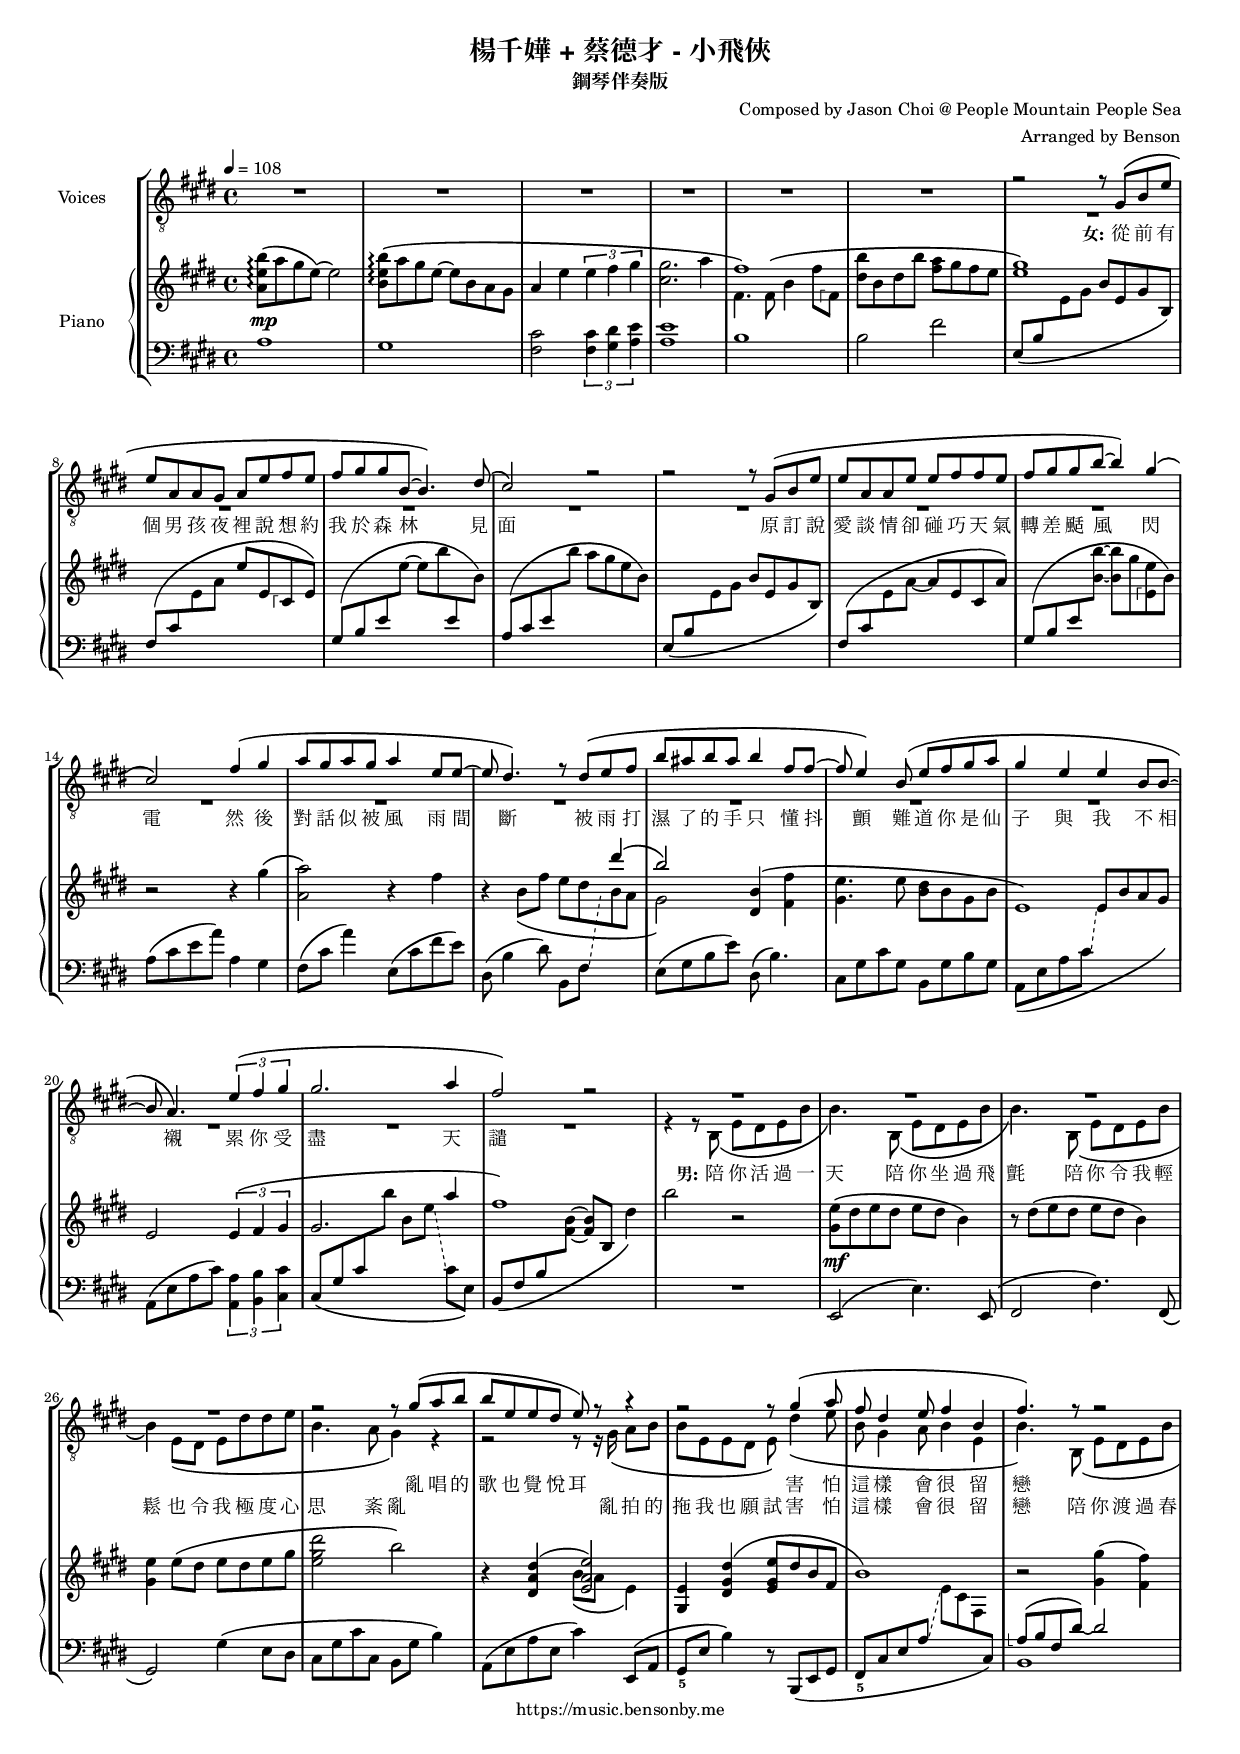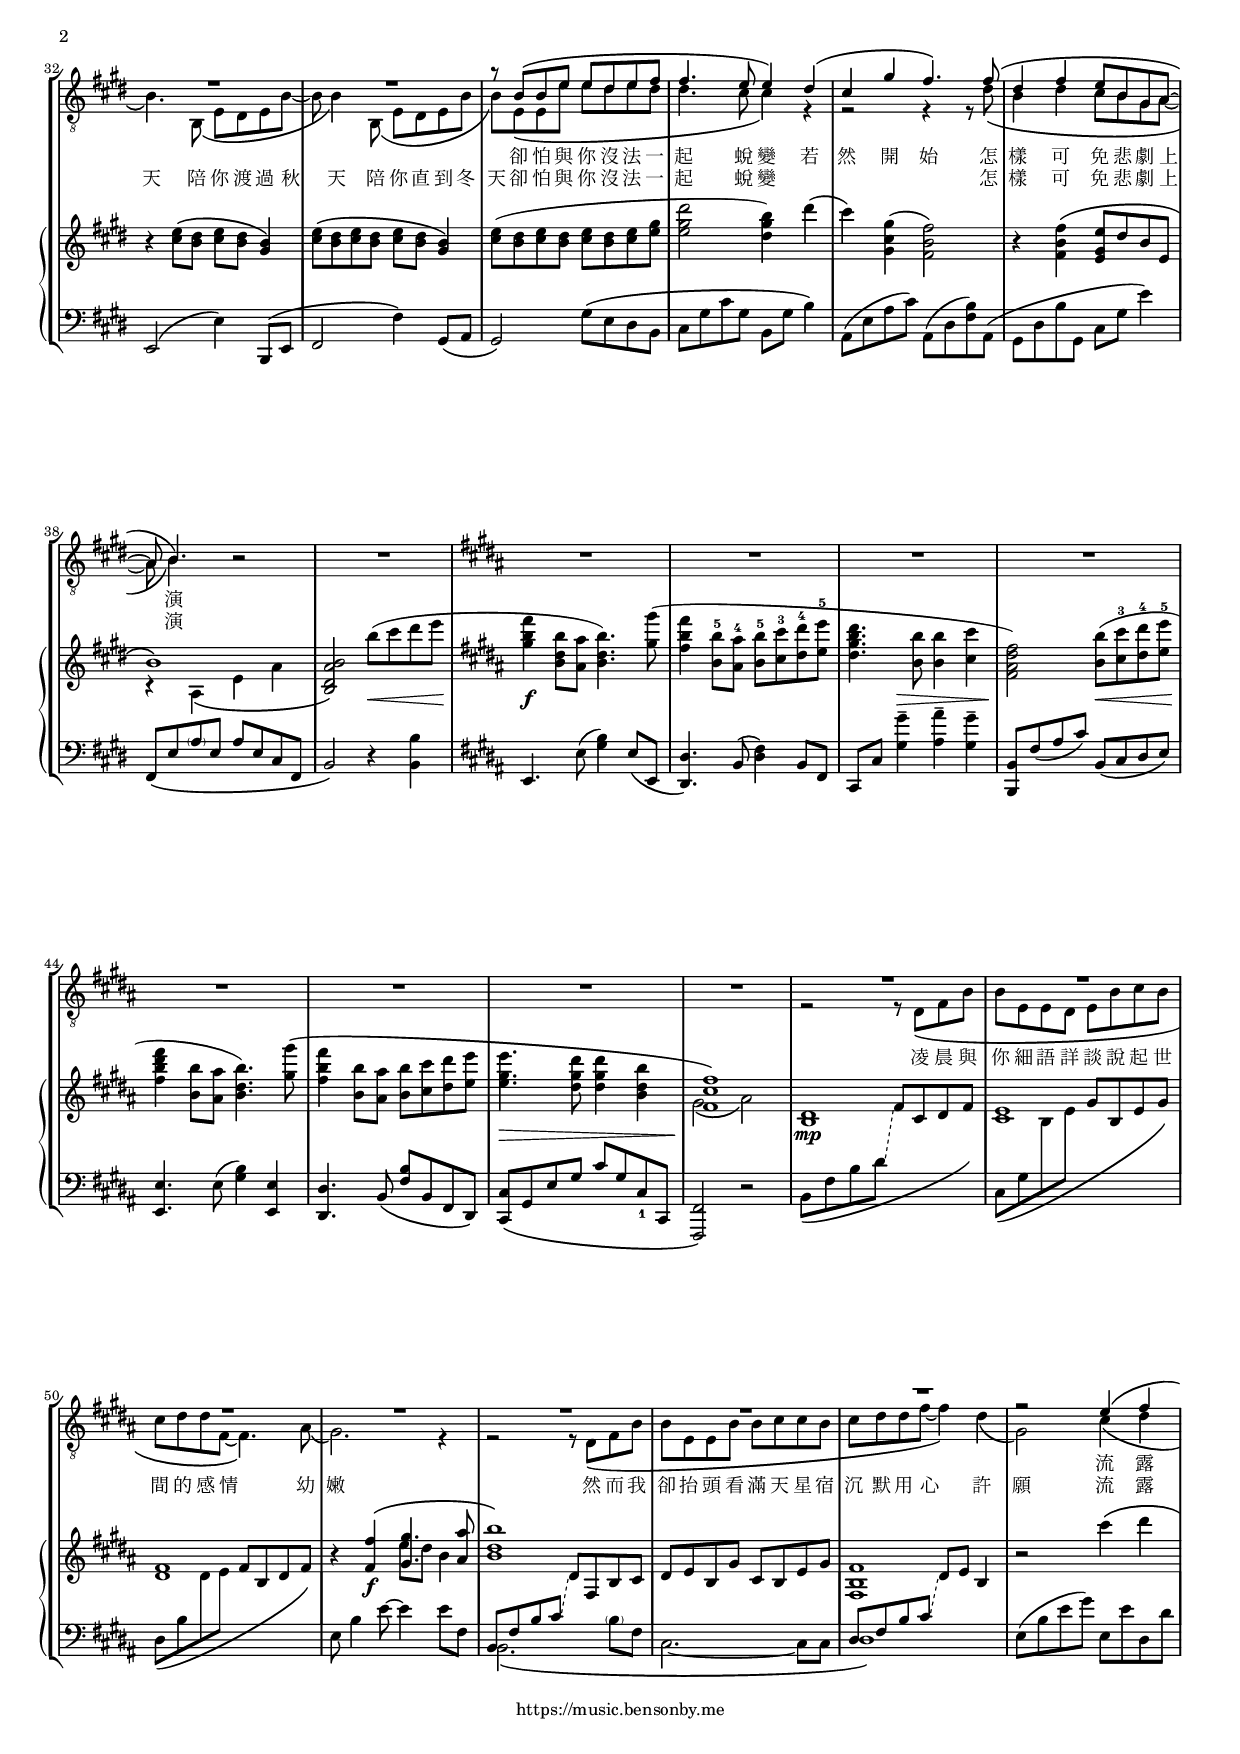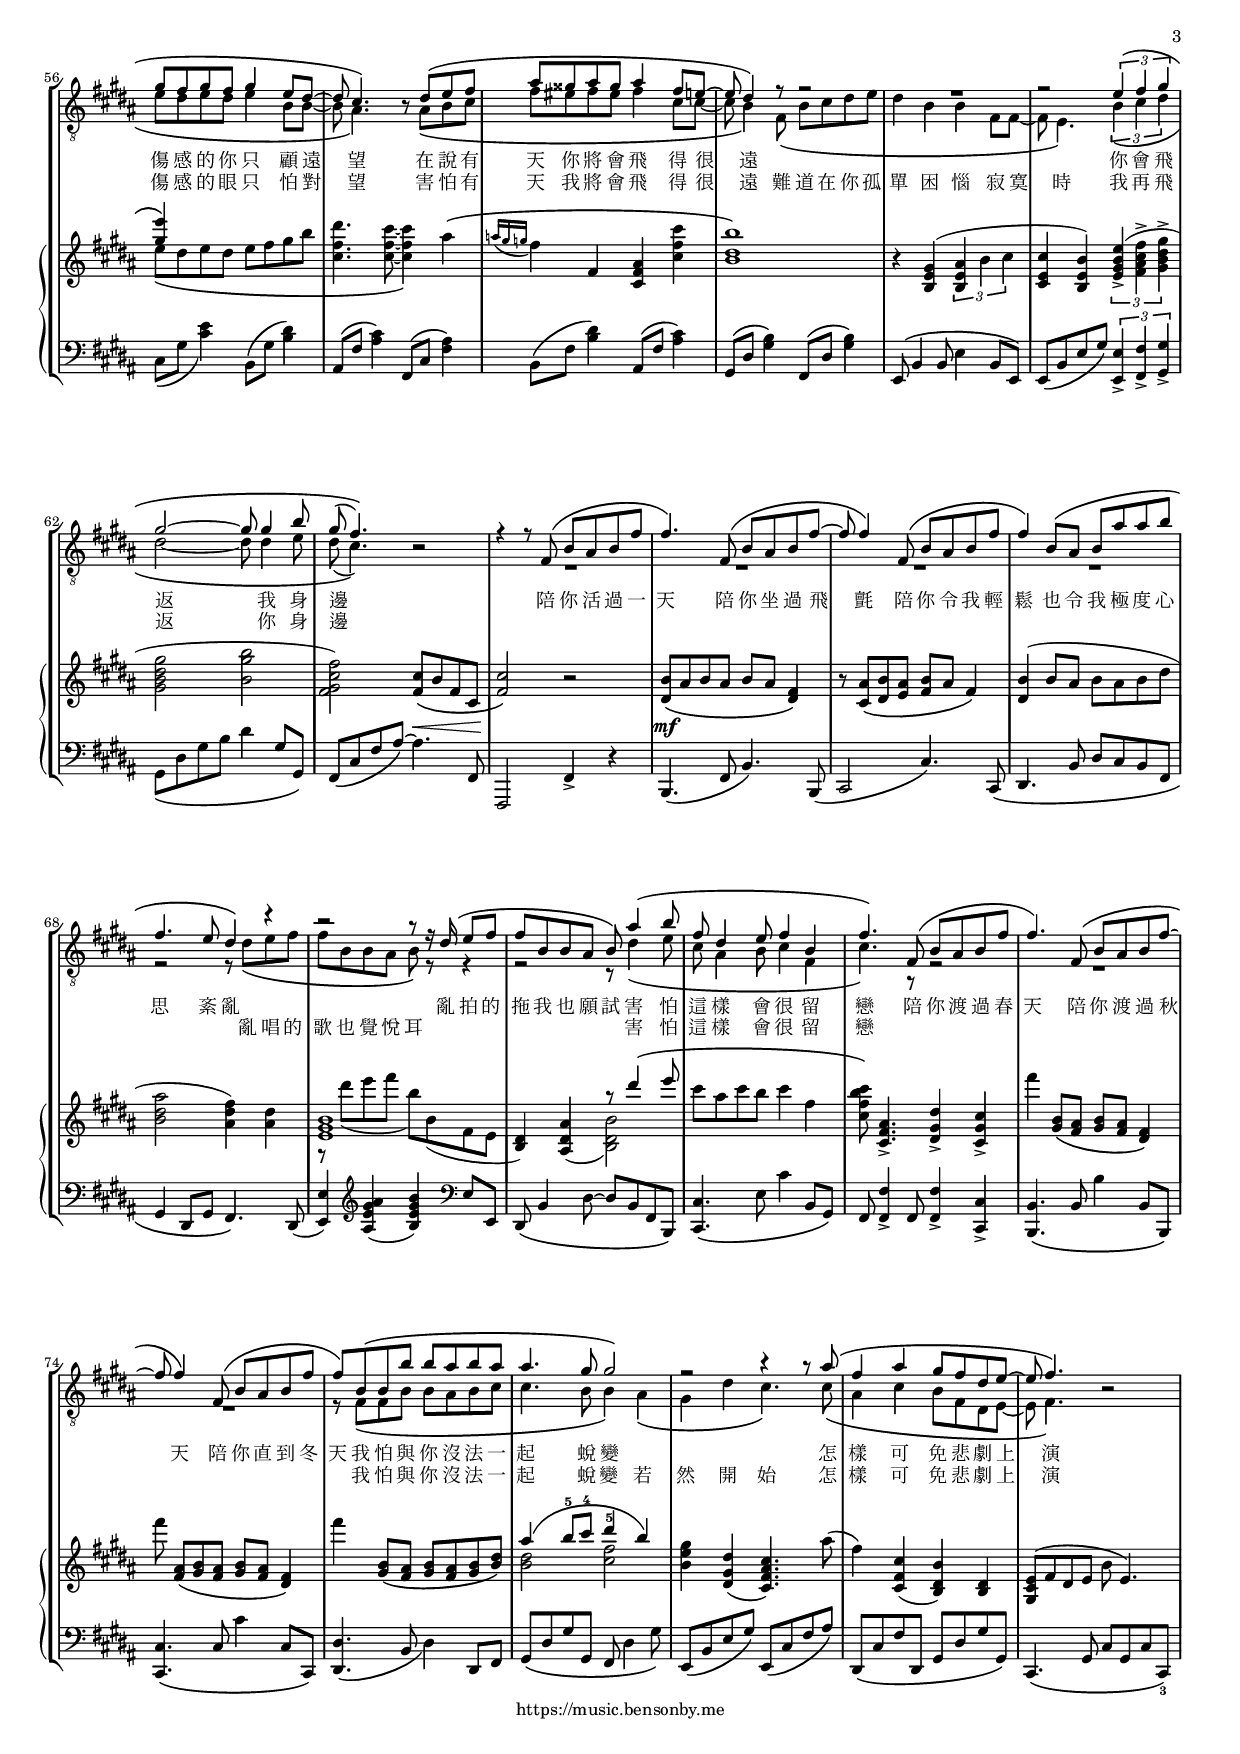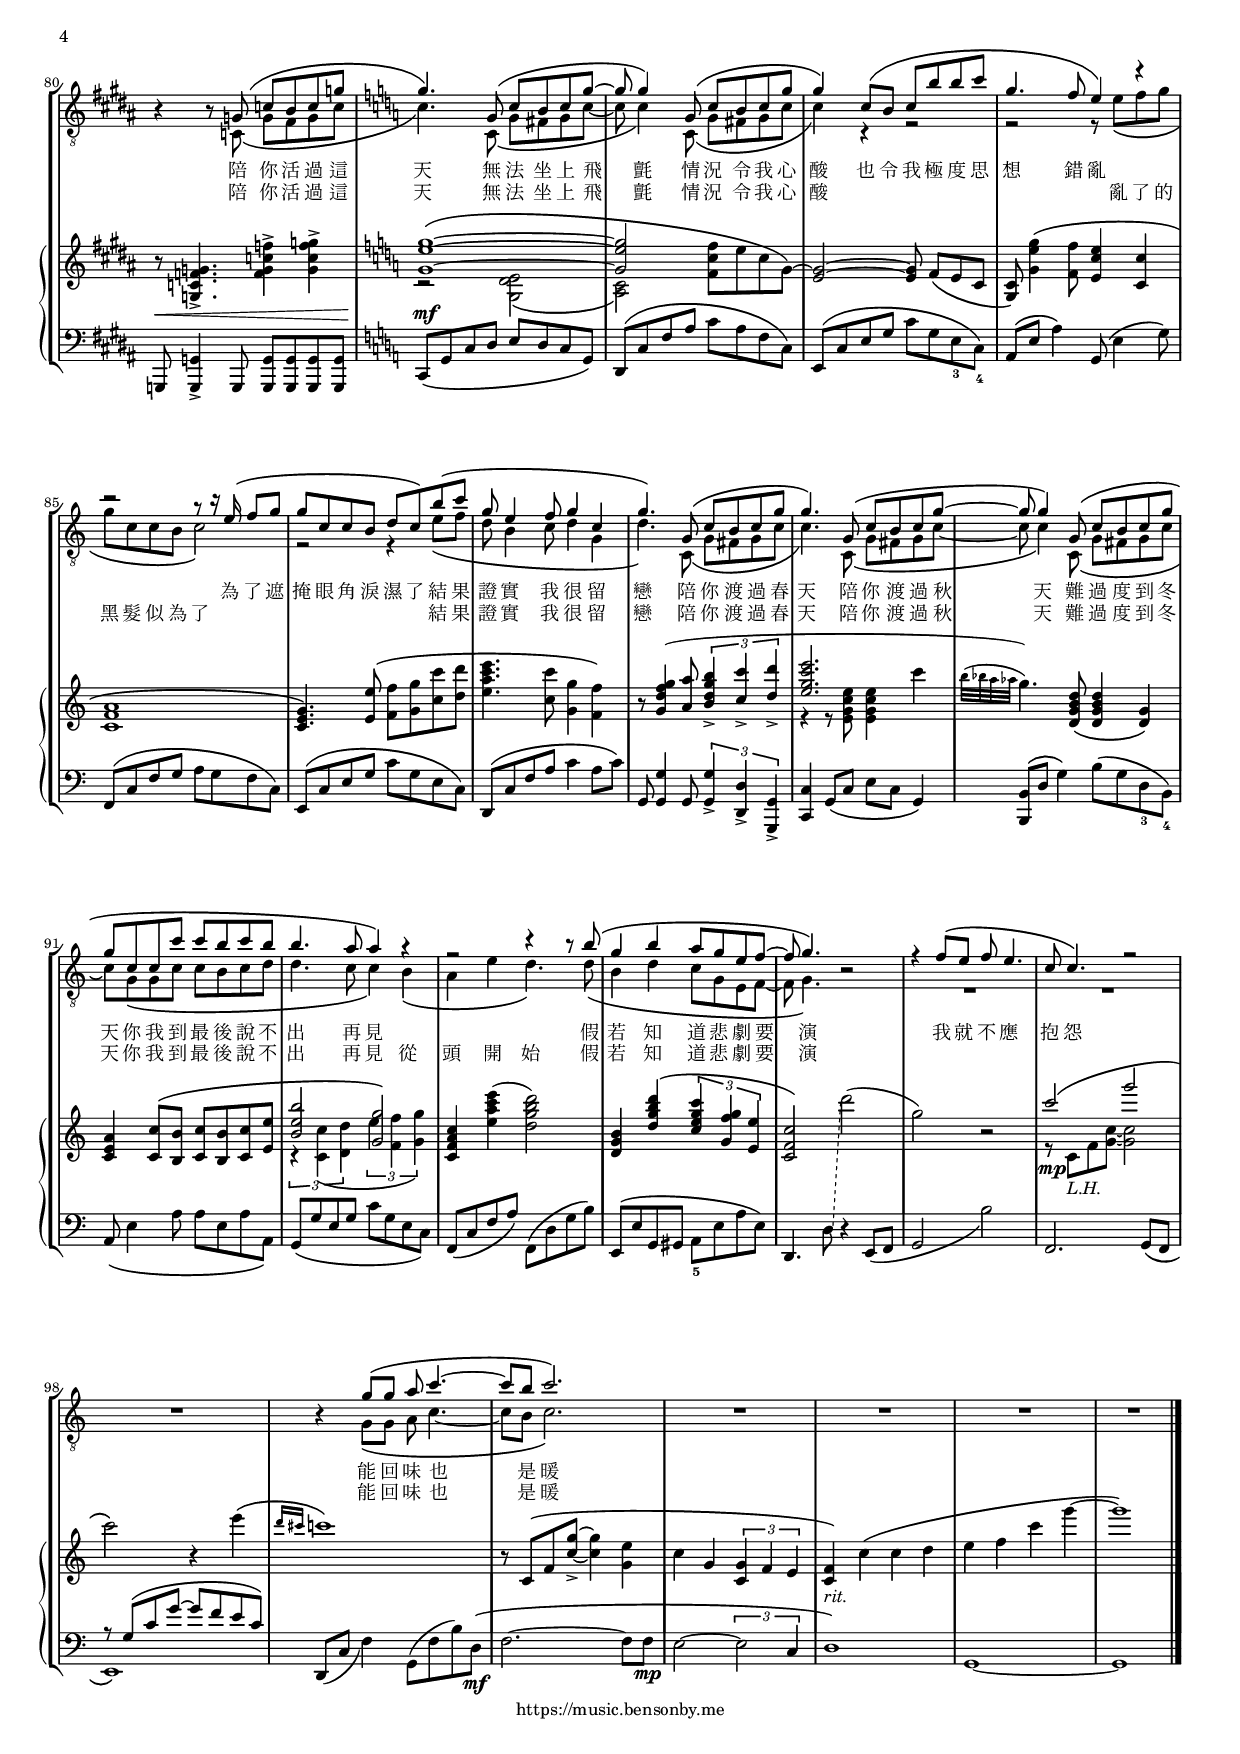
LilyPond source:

\version "2.18.2"
\include "articulate.ly"
%% http://lsr.di.unimi.it/LSR/Item?id=336
%% see also http://code.google.com/p/lilypond/issues/detail?id=1228

%% Usage:
%%   \new Staff \with {
%%     \override RestCollision.positioning-done = #merge-rests-on-positioning
%%   } << \somevoice \\ \othervoice >>
%% or (globally):
%%   \layout {
%%     \context {
%%       \Staff
%%       \override RestCollision.positioning-done = #merge-rests-on-positioning
%%     }
%%   } 
%%
%% Limitations:
%% - only handles two voices
%% - does not handle multi-measure/whole-measure rests

#(define (rest-score r)
  (let ((score 0)
	(yoff (ly:grob-property-data r 'Y-offset))
	(sp (ly:grob-property-data r 'staff-position)))
    (if (number? yoff)
	(set! score (+ score 2))
	(if (eq? yoff 'calculation-in-progress)
	    (set! score (- score 3))))
    (and (number? sp)
	 (<= 0 2 sp)
	 (set! score (+ score 2))
	 (set! score (- score (abs (- 1 sp)))))
    score))

#(define (merge-rests-on-positioning grob)
  (let* ((can-merge #f)
	 (elts (ly:grob-object grob 'elements))
	 (num-elts (and (ly:grob-array? elts)
			(ly:grob-array-length elts)))
	 (two-voice? (= num-elts 2)))
    (if two-voice?
	(let* ((v1-grob (ly:grob-array-ref elts 0))
	       (v2-grob (ly:grob-array-ref elts 1))
	       (v1-rest (ly:grob-object v1-grob 'rest))
	       (v2-rest (ly:grob-object v2-grob 'rest)))
	  (and
	   (ly:grob? v1-rest)
	   (ly:grob? v2-rest)	     	   
	   (let* ((v1-duration-log (ly:grob-property v1-rest 'duration-log))
		  (v2-duration-log (ly:grob-property v2-rest 'duration-log))
		  (v1-dot (ly:grob-object v1-rest 'dot))
		  (v2-dot (ly:grob-object v2-rest 'dot))
		  (v1-dot-count (and (ly:grob? v1-dot)
				     (ly:grob-property v1-dot 'dot-count -1)))
		  (v2-dot-count (and (ly:grob? v2-dot)
				     (ly:grob-property v2-dot 'dot-count -1))))
	     (set! can-merge
		   (and 
		    (number? v1-duration-log)
		    (number? v2-duration-log)
		    (= v1-duration-log v2-duration-log)
		    (eq? v1-dot-count v2-dot-count)))
	     (if can-merge
		 ;; keep the rest that looks best:
		 (let* ((keep-v1? (>= (rest-score v1-rest)
				      (rest-score v2-rest)))
			(rest-to-keep (if keep-v1? v1-rest v2-rest))
			(dot-to-kill (if keep-v1? v2-dot v1-dot)))
		   ;; uncomment if you're curious of which rest was chosen:
		   ;;(ly:grob-set-property! v1-rest 'color green)
		   ;;(ly:grob-set-property! v2-rest 'color blue)
		   (ly:grob-suicide! (if keep-v1? v2-rest v1-rest))
		   (if (ly:grob? dot-to-kill)
		       (ly:grob-suicide! dot-to-kill))
		   (ly:grob-set-property! rest-to-keep 'direction 0)
		   (ly:rest::y-offset-callback rest-to-keep)))))))
    (if can-merge
	#t
	(ly:rest-collision::calc-positioning-done grob))))

#(set-global-staff-size 15)

cr = \change Staff = "right"
cl = \change Staff = "left"
rhMark = \markup { 
  \path #0.1 #'((moveto -1 0)(rlineto 0 -1.5)(rlineto 0.5 0))
}
lhMark = \markup { 
  \path #0.1 #'((moveto 0 1)(rlineto -0.5 0)(rlineto 0 -1.5))
}

upper-intro = \relative c'' {
  <a e' b'>8\arpeggio\( a' gis e~\) e2
  << {
    \stemNeutral
    <b e b'>8\arpeggio\( a' gis e~ e b a gis
    a4 e' \times 2/3 {e fis gis}
    <cis, gis'>2. a'4
    fis1\)
  } \\ {
    s1*3
    fis,4. fis8^\( b4 fis'8
    \set fingeringOrientations = #'(left)
    <fis,\finger \lhMark>
    \stemNeutral
    <b' dis,>8 b, dis b' <a fis> gis fis e
    <e gis>1\)
  } >>
}

upper-verse-one = \relative c''' {
  s1
  s1
  s1
  s1
  s1
  s1
  r2 r4 gis4\(
  <a, a'>2\) r4 fis'4
  r4 << {
    s4 s4 dis'4\( b2\)
  } \\ {
    b,8\( fis' e dis b a gis2\)
  } >>
  <dis b'>4\( <fis fis'>
  <gis e'>4. e'8 <b dis> b gis b
  e,1\)
  e2 \times 2/3 {e4\( fis gis}
  gis2. \stemUp a'4
  \stemNeutral
  fis1\)
  b2 r2
}

upper-chorus-one = \relative c'' {
  <e gis,>8\( dis e dis e dis b4\)
  r8 dis\( e dis e dis b4\)
  <gis e'>4 e'8\( dis e dis e gis
  <e gis dis'>2 b'\)
  r4 << {
    <dis,, a' dis>4( <e a e'>2)
  } \\ {
    s4 b'8\( a e4\)
  } >>
  <gis, e'> <dis' gis dis'>\( <e gis e'>8 dis' b fis
  b1\)
  r2 <gis gis'>4( <fis fis'>)
  r4 <cis' e>8\( <b dis> <cis e> <b dis> <gis b>4\)
  <cis e>8\( <b dis> <cis e> <b dis> <cis e> <b dis> <gis b>4\)
  <cis e>8( <b dis> <cis e> <b dis> <cis e> <b dis> <cis e> <e gis>
  <e gis dis'>2 <dis gis b>4) dis'(
  cis) <gis, cis gis'>( <fis b fis'>2)
  r4 << {
    \stemNeutral
    <fis b fis'>4\( <e gis e'>8 dis' b e,
    \stemUp
    b'1\)
  } \\ {
    s2.
    r4 a,\( e' a
    \stemNeutral
    <b, dis a' b>2\)
  } >>
}

upper-episode = \relative c''' {
  b8( cis dis e \key b \major
  <gis, b fis'>4 <b, dis b'>8 <ais ais'> <b dis b'>4.) <gis' gis'>8(
  <fis b fis'>4 <b, b'^5>8 <ais ais'^4> <b b'^5> <cis cis'^3> <dis dis'^4> <e e'^5>
  <dis gis b dis>4. <b b'>8 <b b'>4 <cis cis'>
  <fis, ais dis fis>2) <b b'>8( <cis cis'^3> <dis dis'^4> <e e'^5>
  <fis b dis fis>4 <b, b'>8 <ais ais'> <b dis b'>4.)
  << {
    \stemNeutral
    <gis' gis'>8\(
    <fis b fis'>4 <b, b'>8 <ais ais'> <b b'> <cis cis'> <dis dis'> <e e'>
    <e gis e'>4. <dis gis dis'>8 <dis gis dis'>4 <b dis b'>
    \stemUp
    <fis cis' fis>1\)
  } \\ {
    s8 s1*2
    gis2\( ais\)
  } >>
}

upper-verse-two = \relative c' {
  <b dis>1
  <cis e>
  <dis fis>
  r4 << {
    <fis fis'>\(\f <gis gis'>4. <ais ais'>8
    <b dis b'>1\)
  } \\ {
    s4 e8 dis b4
  } >>
  s1
  <fis, b fis'>1
  r2 << {
    \stemNeutral
    cis'''4\( dis 
    \stemUp
    <e gis,>4\) s2. s2.
  } \\ {
    s2
    e,8\( dis e dis e fis gis b
    <cis, fis dis'>4. <cis fis cis'>8~ <cis fis cis'>4\)
  } >>
  \tag #'written {
    ais'4\( \acciaccatura {a16 gis g}
  }
  \tag #'midi {
    ais8\( \tuplet 3/2 { a16 gis g}
  }
  fis4 fis, <cis fis ais>4 <cis' fis cis'>
  <b dis b'>1\)
  r4 <b, e gis>( \times 2/3 {<b e ais>4 b' cis}
  <cis, e cis'>4 <b e b'>) \times 2/3 {<e gis b e>4->( <fis ais cis fis>-> <gis b dis gis>->}
  <gis b dis gis>2 <b gis' b>
  <fis gis cis fis>2) <fis cis'>8\( b fis cis
  <fis cis'>2\) r2
}

upper-chorus-two = \relative c'' {
  <b dis,>8\( ais b ais b ais <dis, fis>4\)
  r8 <cis ais'>\( <dis b'> <e ais> <fis b> ais fis4\)
  <dis b'>4( b'8 ais b ais b dis
  <b dis ais'>2 <ais dis fis>4) <ais dis>
  << {<e gis b>1 s4} \\ {r8 dis''( e fis b,) b,( fis e \stemNeutral <b dis>4) } >>
  << {
    s4 r8 dis''4\( e8
    \stemNeutral
    cis8 ais cis b cis4 fis,
    <cis fis b cis>8\)
  } \\ {
    \stemNeutral
    <ais, dis ais'>4(
    \stemDown
    <b dis b'>2)
  } >>
  <cis fis ais>4.-> <dis gis dis'>4-> <cis gis' cis>->
  fis''4 <gis,, b>8\( <fis ais> <gis b> <fis ais> <dis fis>4\)
  fis''8 <fis,, ais>8\([ <gis b> <fis ais>] <gis b> <fis ais> <dis fis>4\)
  fis''4 <gis,, b>8\( <fis ais> <gis b> <fis ais> <gis b> <b dis>\)
  << {ais'4\( b8^5 cis^4 dis4^5 b\)} \\ {<b, dis>2 <cis fis>2} >>
  <b e gis>4 <dis, gis dis'>4( <cis fis ais cis>4.) ais''8(
  fis4) <cis, fis cis'>4( <b dis b'>4) <b dis>
  <gis cis e>8\( fis' dis e b' e,4.\)
}

upper-chorus-three = \relative c' {
  r8 <g c f g>4.-> <f' g c f>4-> <g c f g>-> \key c \major

  << {
    <g e' g>1~\(
    q2
    \stemNeutral
    <f c' f>8 e' c g~\)
    <e g>2~ <e g>8
  } \\ {
    r2 <g, d' e>2\(
    <a c>2\)
  } >>
  f'8\( e c
  <g c>8\) <g' e' g>4\( <f f'>8 <e c' e>4 <c c'>
  <c f a>1
  <c e g>4.\) <e e'>8\( <f f'> <g g'> <c c'> <d d'>
  <e a c e>4. <c c'>8 <g g'>4 <f f'>\)
  r8 << {
    <g d' f g>4( <a a'>8
    \tuplet 3/2 2 {<b d g b>4_> <c c'>_> <d d'>_>}
    <e g c e>2. \stemNeutral
    \tag #'written { c'4 \acciaccatura { b32 bes a aes }}
    \tag #'midi { c8 b32 bes a aes }
    g4.)
  } \\ {
    s4. s2 r4 r8 <e, g c e> q4
  } >>
  <d g b d>8\( q4 <d g>\)
  <c e a>4
  << {
    \stemNeutral
    <c c'>8\( <b b'> <c c'> <b b'> <c c'> <e e'>
    \stemUp
    <b' e b'>2 <g g'>\)
  } \\ {
    s2.
    \tuplet 3/2 2 {r4 <c, c'>\( <d d'> e' <f, f'> <g g'>\)}
  } >>
  <c, f a c>4 <e' a c e>( <d g b d>2)
  <d, g b>4 << {
    <d' g b d>4\( \tuplet 3/2 2 {<c e g c>4 <g f' g> <e e'>}
    <c f c'>2\)
  } \\ {
    s2.
    \cl
    \stemNeutral
    d,,4.
    \once \override Glissando #'style = #'dashed-line
    d'8\glissando
    \cr
    d'''2^(
    g,2)
  } >>
  r2
}

upper-ending = \relative c''' {
  << {
    c2\( g'2
    \stemNeutral c,2\) 
  } \\ {
    r8 c,,_\markup { \italic "L.H." } f <g c>~ q2
  } >>
  r4 e''\(
  \grace{d16[ cis]} c1\)
  r8 c,,\( f <c' g'>8~-> <c g'>4 <g e'>
  c g \times 2/3 {<c, g'>4 f e}
  \tag #'written {
    <c f>4\) c'\( c d
    e f c' g'~ g1\) 
  }
  \tag #'midi {
    \tempo 4 = 105
    <c,,, f>4\)
    \tempo 4 = 103
    c'\(
    \tempo 4 = 101
    c
    \tempo 4 = 97
    d
    \tempo 4 = 88
    e
    \tempo 4 = 79
    f
    \tempo 4 = 66
    c'
    g'~ g1\) 
  }
  \bar "|."
}

lower-intro = \relative c' {
  a1
  gis
  <fis cis'>2 \times 2/3 {<fis cis'>4 <gis dis'> <a e'>}
  <a e'>1
  b1
  b2 fis'
}

lower-verse-one = \relative c {
  e8_\( b' \cr e gis b e, gis b,\)
  \cl fis\( cis' \cr e a e' e,
  \set fingeringOrientations = #'(left)
  <cis\finger \lhMark> e\)
  \cl gis,\( b e \cr e'~ e b' \cl e,, \cr b'\)
  \cl a,\( cis e \cr b'' a gis e b\)
  \cl e,,_\( b' \cr e gis b e, gis b,\)
  \cl fis\( cis' \cr e a~ a e cis a'\)
  \cl gis,\( b e \cr <b' b'>~ <b b'> gis' <e,\finger \lhMark e'> b'\)
  \cl a,\( cis e a\) a,4 gis
  fis8\( cis' a'4\) e,8\( cis' fis e\)
  dis,\( b'4 dis8\) b, \once \override Glissando #'style = #'dashed-line fis'\glissando
  \hideNotes \cr b'4
  \unHideNotes \cl
  e,,8\( gis b e\) dis,\( b'4.\)
  cis,8 gis' cis gis b, gis' b gis
  a,_\( e' a \once \override Glissando #'style = #'dashed-line cis \glissando \cr e b' a gis\)
  \cl a,,\( e' a cis\) \times 2/3 {<a, a'>4 <b b'> <cis cis'>}
  cis8_\( gis' cis \cr b'' b,[ \once \override Glissando #'style = #'dashed-line e]\glissando \cl cis, e,\)
  b_\( fis' b \cr <fis' b>~ <fis b> b, dis'4\)
  \cl R1
}

lower-chorus-one = \relative c, {
  e2\( e'4.\) e,8\(
  fis2 fis'4.\) fis,8\(
  gis2\) gis'4\( e8 dis
  cis8 gis' cis cis, b gis' b4\)
  a,8\( e' a e cis'4\) e,,8\( a
  gis8_5 e' b'4\) r8 b,,_\( e gis
  fis8_5 cis' e \once \override Glissando #'style = #'dashed-line a \glissando \cr e' cis fis, \cl cis\)
  << {b1} \\ {
    \stemUp
    \set fingeringOrientations = #'(left)
    <a'\finger \rhMark>8^\( b fis dis'~\) dis2
  } >>
  \stemNeutral e,,2\( e'4\) b,8\( e
  fis2 fis'4\) gis,8\( a
  gis2\) gis'8\( e dis b
  cis gis' cis gis b, gis' b4\)
  a,8\( e' a cis\) a,\( dis <fis b>\) a,\(
  gis dis' b' gis, cis gis' e'4\)
  fis,,8\( e' \parenthesize a e a e cis fis,
  b2\)
}
 
lower-episode = \relative c {
  r4 <b b'> \key b \major
  e,4. e'8( <gis b>4) e8\( e,
  <dis dis'>4.\) b'8( <dis fis>4) b8 fis
  cis8 cis' <gis' gis'>4-- <ais ais'>-- <gis gis'>--
  <b,, b'>8 fis''( ais cis) b,\( cis dis e\)
  <e, e'>4. e'8( <gis b>4) <e, e'>4
  <dis dis'>4. b'8\( <fis' b>8 b, fis dis\)
  <cis cis'>8\( gis' e' gis cis gis cis,_1 cis,
  <fis, fis'>2\) r2
}

lower-verse-two = \relative c {
  b8_\( fis' b \once \override Glissando #'style = #'dashed-line dis \glissando \cr fis cis dis fis\)
  \cl \stemDown cis,_\( gis' \cr b e \stemNeutral gis b, e gis\)
  \cl \stemDown dis,_\( b' \cr dis e \stemNeutral fis b, dis fis\)
  \cl e, b'4 e8~ e4 e8 fis,8
  << {
    b,8 fis' b
    \once \override Glissando #'style = #'dashed-line cis\glissando \cr
    dis fis, b cis
    dis e b gis' cis, b e gis
    \cl
    dis,8 fis b
    \once \override Glissando #'style = #'dashed-line cis \glissando \cr
    dis e b4
  } \\ {
    \cl
    b,2.\( \parenthesize b'8 fis
    cis2.~ cis8 cis
    dis1\)
  } >>
  \stemNeutral e8\( b' e gis\) e, e' dis, dis'
  cis,_\( gis' <cis e>4\) b,8\( gis' <b dis>4\)
  ais,8\( fis' <ais cis>4\) fis,8\( cis' <fis ais>4\)
  b,8\( fis' <b dis>4\) ais,8\( fis' <ais cis>4\)
  gis,8\( dis' <gis b>4\) fis,8\( dis' <gis b>4\)
  e,8\( b'4 b8 e4 b8 e,\)
  e\( b' e gis\) \times 2/3 {<e, e'>4-> <fis fis'>-> <gis gis'>->}
  gis8_\( dis' gis b dis4 gis,8 gis,\)
  fis\( cis' fis ais~\) ais4. fis,8
  fis,2 fis'4-> r4
}

lower-chorus-two = \relative c, {
  b4.\( fis'8 b4.\) b,8\(
  cis2 cis'4.\) cis,8\(
  dis4. b'8 dis8 cis b fis
  gis4 dis8 gis fis4.\) dis8(
  <e e'>4) \clef treble  <ais' e' gis ais>( <b e gis b>) \clef bass e,8 e,
  dis_\( b'4 dis8~ dis8 b fis b,\)
  <cis cis'>4._\( e'8 cis'4 b,8 gis\)
  fis <fis fis'>4-> fis8 <fis fis'>4-> <cis cis'>->
  <b b'>4._\( b'8 b'4 b,8 b,\)
  <cis cis'>4._\( cis'8 cis'4 cis,8 cis,\)
  <dis dis'>4._\( b'8 dis4\) dis,8 fis
  gis_\( dis' gis gis, fis8 dis'4 gis8\)
  e,_\( b' e gis\) e,\( cis' fis ais\)
  dis,,_\( cis' fis dis, gis dis' gis gis,\)
  cis,4._\( gis'8 cis gis cis cis,_3\)
}

lower-chorus-three = \relative c, {
  g8 <g g'>4-> g8 <g g'> <g g'> <g g'> <g g'>  \key c \major
  c8\( g' c d e d c g\)
  d\( c' f a c a f c\)
  e,\( c' e g c g e_3 c_4\)
  a\( e' a4\) g,8\( e'4 g8\)
  f,\( c' f g a g f c\)
  e,\( c' e g c g e c\)
  d,\( c' f a c4 a8 c\)
  g,8 <g g'>4 g8 \tuplet 3/2 2 {<g g'>4-> <d d'>-> <g, g'>->}
  <c c'>4 g'8_\( c e c g4\)
  <b, b'>8\( d'8 g4\) b8\( g d_3 b_4\)
  a8_\( e'4 a8 a e a a,\)
  g_\( g' e g c g e c\)
  f,\( c' f a\) f,\( d' g b\)
  e,,\( e' g, gis a_5 e' a e\)
  s2
  r4 e,8_\( f
  g2 b'\)
}

lower-ending = \relative c' {
  << {
    s1
    r8 g^\( c g'~ g f e c\)
  } \\ {
    \stemNeutral
    f,,2. g8\( f \stemDown e1\)
  } >>
  d8_( c' f4) g,8( f' b) d,\mf\(
  f2.~ f8 f\mp
  e2~ \times 2/3 {e2 c4}
  d1\)
  g,~
  g \bar "|."
}

upper = \relative c {
  \clef treble \key e \major \time 4/4 \tempo 4 = 108
  \upper-intro
  \upper-verse-one
  \upper-chorus-one
  \upper-episode
  \upper-verse-two
  \upper-chorus-two
  \upper-chorus-three
  \upper-ending
}

lower = \relative c {
  \clef bass \key e \major \time 4/4
  \lower-intro
  \lower-verse-one
  \lower-chorus-one
  \lower-episode
  \lower-verse-two
  \lower-chorus-two
  \lower-chorus-three
  \lower-ending
}

dynamics = {
  s1\mp s1*22
  s1\mf s1*14
  s2 s2\< s1\!\f s1 s4 s2.\> s2\! s2\< s1\! s1 s1\> s1\!
  s1\mp s1*14 s2 s2\< s1\!
  s1\mf s1*14 s1\<
  s1\!\mf s1*15
  s1\mp s1*4 s1_\markup { \italic "rit." } s1*2
}

melodyf = \relative c' {
  \clef treble \key e \major \time 4/4
  \override Script #'padding = #2

  \override MultiMeasureRest.staff-position = #0
  R1*6
  \revert MultiMeasureRest.staff-position

  r2 r8 gis\( b e e a, a gis a e' fis e fis gis gis
  \tag #'written { b,~ b4.\) }
  \tag #'midi { b8~ b4\) r8 }
  dis8\( cis2\) r2
  r2 r8 gis\( b e e a, a e' e fis fis e fis gis gis b~ b4\) gis\(
  \tag #'written { cis,2\) }
  \tag #'midi { cis4\) r }
  fis4\( gis a8 gis a gis a4 e8 e~ e dis4.\)
  r8 dis\( e fis b ais b ais b4 fis8 fis~ fis e4\)
  b8\( e fis gis a gis4 e e b8 b~ b
  \tag #'written { a4.\) }
  \tag #'midi { a4\) r8 }
  \times 2/3 {e'4\( fis gis}
  \tag #'written { gis2. }
  \tag #'midi { gis2~ gis8 r }
  a4 fis2\) r2 R1

  R1 R1 R1 r2 r8
  gis\( a b b e, e dis e\) r r4 r2 r8
  gis4\( a8 fis dis4 e8 fis4 b, fis'4.\) r8 r2
  R1 R1 r8 b,\( b e e dis e fis fis4. e8 e4\) dis\( cis gis' fis4.\)
  fis8\( dis4 fis e8 b gis a~ a b4.\) r2
  \override MultiMeasureRest.staff-position = #0
  R1
  \key b \major R1*8
  \revert MultiMeasureRest.staff-position
  R1*6
  \override MultiMeasureRest.staff-position = #7
  R1
  \revert MultiMeasureRest.staff-position
  r2 e4\( fis gis8 fis gis fis gis4 e8 dis~ dis cis4.\)
  r8 dis\( e fis ais gisis ais gisis ais4 fis8 e~ e dis4\) r8 r2
  R1 r2 \times 2/3 {e4\( fis gis} gis2~ gis8 gis4 b8 gis( fis4.)\) r2
  r4 r8 fis,\( b ais b fis' fis4.\) fis,8\( b ais b fis'~ fis fis4\)
  fis,8\( b ais b fis' fis4\) b,8\( ais b ais' ais b fis4. e8 dis4\) r
  r2 r8 r16 dis16\( e8 fis fis b, b ais b\) ais'4\( b8 fis dis4 e8 fis4 b, fis'4.\)
  fis,8\( b ais b fis' fis4.\) fis,8\( b ais b fis'~ fis fis4\)
  fis,8\( b ais b fis' fis\) b,\( b b' b ais b ais ais4. gis8 gis2\)
  r2 r4 r8 ais\( fis4 ais gis8 fis dis e~ e fis4.\) r2
  r4 r8 g,\( c b c g'
  \key c \major g4.\) g,8\( c b c g'~ g g4\)
  g,8\( c b c g' g4\) c,8\( b c b' b c g4. f8 e4\) r4 r2 r8 r16
  e16\( f8 g g c, c b d c\)
  b'\( c g e4 f8 g4 c, g'4.\)
  g,8\( c b c g' g4.\) g,8\( c b c g'~ g g4\)
  g,8\( c b c g' g c, c c' c b c b b4. a8 a4\)
  r4 r2 r4 r8 b\( g4 b a8 g e f~ f g4.\) r2
  r4 f8\( e f e4. c8 c4.\) r2
  \override MultiMeasureRest.staff-position = #0
  R1 r4
  g'8\( g a c4.~ c8 b c2.\) R1 R1 R1 R1 \bar "|."
}

lyricsf = \lyricmode {
  \set stanza = #"女:"
  從 前 有 個 男 孩 夜 裡 說 想 約 我 於 森 林 見 面
  原 訂 說 愛 談 情 卻 碰 巧 天 氣 轉 差 颳 風 閃 電
  然 後 對 話 似 被 風 雨 間 斷
  被 雨 打 濕 了 的 手 只 懂 抖 顫 難 道 你 是 仙 子
  與 我 不 相 襯 累 你 受 盡 天 譴
  亂 唱 的 歌 也 覺 悅 耳
  害 怕 這 樣 會 很 留 戀
  卻 怕 與 你 沒 法 一 起 蛻 變
  若 然 開 始 怎 樣 可 免 悲 劇 上 演
  流 露 傷 感 的 你 只 顧 遠 望
  在 說 有 天 你 將 會 飛 得 很 遠
  你 會 飛 返 我 身 邊
  陪 你 活 過 一 天 陪 你 坐 過 飛 氈
  陪 你 令 我 輕 鬆 也 令 我 極 度 心 思 紊 亂
  亂 拍 的 拖 我 也 願 試
  害 怕 這 樣 會 很 留 戀
  陪 你 渡 過 春 天 陪 你 渡 過 秋 天
  陪 你 直 到 冬 天
  我 怕 與 你 沒 法 一 起 蛻 變
  怎 樣 可 免 悲 劇 上 演
  陪 你 活 過 這 天 無 法 坐 上 飛 氈
  情 況 令 我 心 酸
  也 令 我 極 度 思 想 錯 亂
  為 了 遮 掩 眼 角 淚 濕 了
  結 果 證 實 我 很 留 戀
  陪 你 渡 過 春 天 陪 你 渡 過 秋 天
  難 過 度 到 冬 天 你 我 到 最 後 說 不 出 再 見
  假 若 知 道 悲 劇 要 演
  我 就 不 應 抱 怨
  能 回 味 也 是 暖
}

melodym = \relative c' {
    \clef "treble_8" \key e \major \time 4/4
    s1*6
    R1*8
    R1*8
    r4 r8 b,\( e dis e b' b4.\) b,8\( e dis e b' b4.\)
    b,8\( e dis e b' b4\) e,8\( dis e dis' dis e b4. a8 gis4\) r4
    r2 r8 r16 gis\( a8 b b e, e dis e\) dis'4\( e8 b gis4 a8 b4 e, b'4.\)
    b,8\( e dis e b' b4.\) b,8\( e dis e b'~ b b4\) b,8\( e dis e b' b\)
    e,\( e e' e dis e dis dis4. cis8 cis4\) r4 
    r2 r4 r8 dis\( b4 dis cis8 b gis a~ a b4.\) r2 s1
    \key b \major s1*8
    r2 r8 dis,8\( fis b b e, e dis e b' cis b cis dis dis
    \tag #'written { fis,8~ fis4.\) }
    \tag #'midi { fis8~ fis4\) r8 }
    ais8\( gis2.\) r4
    r2 r8 dis\( fis b b e, e b' b cis cis b cis dis dis fis~ fis4\) dis\(
    \tag #'written { gis,2\) }
    \tag #'midi { gis4\) r }
    cis4\( dis e8 dis e dis e4 b8 b~ b ais4.\)
    r8 ais\( b cis fis eis fis eis fis4 cis8 cis~ cis b4\)
    fis8\( b cis dis e dis4 b b fis8 fis~ fis
    \tag #'written { e4.\) }
    \tag #'midi { e4\) r8 }
    \times 2/3 {b'4\( cis dis} dis2~ dis8 dis4 e8 dis( cis4.)\) r2
    R1*4
    r2 r8 dis8\( e fis fis b, b ais b\)
    r8 r4 r2 r8 dis4\( e8 cis ais4 b8 cis4 fis, cis'4.\) r8 r2
    R1 R1 r8 fis,\( fis b b ais b cis cis4. b8 b4\) ais\( gis dis' cis4.\)
    cis8\( ais4 cis b8 fis dis e~ e fis4.\) r2
    r4 r8 c\( g' fis g c
    \key c \major
    c4.\) c,8\( g' fis g c~ c c4\) c,8\( g' fis g c c4\) r4 r2
    r2 r8 e\( f g g c, c b c2\) r2 r4 e8\( f d b4 c8 d4 g, d'4.\)
    c,8\( g' fis g c c4.\) c,8\( g' fis g c~ c c4\)
    c,8\( g' fis g c c\) g\( g c c b c d d4. c8 c4\)
    b\( a e' d4.\) d8\( b4 d c8 g e f~ f g4.\) r2
    R1 R1 s1
    r4 g8\( g a c4.~ c8 b c2.\) s1*4 \bar "|."
}

lyricsm = \lyricmode {
  \set stanza = #"男:"
  陪 你 活 過 一 天 陪 你 坐 過 飛 氈
  陪 你 令 我 輕 鬆 也 令 我 極 度 心 思 紊 亂
  \once \override LyricText #'self-alignment-X = #1
  亂 拍 的 拖 我 也 願 試
  害 怕 這 樣 會 很 留 戀
  陪 你 渡 過 春 天 陪 你 渡 過 秋 天
  陪 你 直 到 冬 天 卻 怕 與 你 沒 法 一 起 蛻 變
  怎 樣 可 免 悲 劇 上 演
  凌 晨 與 你 細 語 詳 談 說 起 世 間 的 感 情 幼 嫩
  然 而 我 卻 抬 頭 看 滿 天 星 宿 沉 默 用 心 許 願
  流 露 傷 感 的 眼 只 怕 對 望
  害 怕 有 天 我 將 會 飛 得 很 遠
  難 道 在 你 孤 單 困 惱 寂 寞 時
  我 再 飛 返 你 身 邊
  亂 唱 的 歌 也 覺 悅 耳
  害 怕 這 樣 會 很 留 戀
  我 怕 與 你 沒 法 一 起 蛻 變
  若 然 開 始 怎 樣 可 免 悲 劇 上 演
  陪 你 活 過 這 天 無 法 坐 上 飛 氈
  情 況 令 我 心 酸
  亂 了 的 黑 髮 似 為 了
  結 果 證 實 我 很 留 戀
  陪 你 渡 過 春 天 陪 你 渡 過 秋 天
  難 過 度 到 冬 天 你 我 到 最 後 說 不 出 再 見
  從 頭 開 始 假 若 知 道 悲 劇 要 演
  能 回 味 也 是 暖
}

pedals = {
  s1\sustainOn
  \repeat unfold 5 { s2\sustainOff\sustainOn }
  s1\sustainOff\sustainOn
  \repeat unfold 3 { s2\sustainOff\sustainOn }

  % verse 1
  \repeat unfold 8 { s1\sustainOff\sustainOn }
  \repeat unfold 8 { s2\sustainOff\sustainOn }
  \repeat unfold 1 { s1\sustainOff\sustainOn }
  \repeat unfold 2 { s2\sustainOff\sustainOn }
  \repeat unfold 2 { s1\sustainOff\sustainOn }
  s1\sustainOff

  % chorus 1
  \repeat unfold 3 { s1\sustainOff\sustainOn }
  \repeat unfold 6 { s2\sustainOff\sustainOn }
  \repeat unfold 1 { s1\sustainOff\sustainOn }
  \repeat unfold 2 { s2\sustainOff\sustainOn }
  \repeat unfold 3 { s1\sustainOff\sustainOn }
  \repeat unfold 6 { s2\sustainOff\sustainOn }
  \repeat unfold 1 { s1\sustainOff\sustainOn }
  \repeat unfold 1 { s2\sustainOff\sustainOn }
  s2\sustainOff

  % episode
  \repeat unfold 14 { s2\sustainOff\sustainOn }
  s1\sustainOff

  % verse 2
  \repeat unfold 3 { s1\sustainOff\sustainOn }
  \repeat unfold 2 { s2\sustainOff\sustainOn }
  \repeat unfold 3 { s1\sustainOff\sustainOn }
  \repeat unfold 1 { s2\sustainOff\sustainOn }
  \repeat unfold 2 { s4\sustainOff\sustainOn }
  \repeat unfold 12 { s2\sustainOff\sustainOn }
  \repeat unfold 2 { s1\sustainOff\sustainOn }
  s1\sustainOff

  % chorus 2
  \repeat unfold 3 { s1\sustainOff\sustainOn }
  \repeat unfold 6 { s2\sustainOff\sustainOn }
  \repeat unfold 1 { s1\sustainOff\sustainOn }
  \repeat unfold 1 { s2\sustainOff\sustainOn }
  \repeat unfold 2 { s4\sustainOff\sustainOn }
  \repeat unfold 3 { s1\sustainOff\sustainOn }
  \repeat unfold 6 { s2\sustainOff\sustainOn }
  \repeat unfold 1 { s1\sustainOff\sustainOn }
  \repeat unfold 2 { s2\sustainOff\sustainOn }

  % chorus 3
  \repeat unfold 3 { s1\sustainOff\sustainOn }
  \repeat unfold 2 { s2\sustainOff\sustainOn }
  \repeat unfold 1 { s1\sustainOff\sustainOn }
  \repeat unfold 2 { s2\sustainOff\sustainOn }
  \repeat unfold 1 { s1\sustainOff\sustainOn }
  \repeat unfold 2 { s2\sustainOff\sustainOn }
  \repeat unfold 3 { s1\sustainOff\sustainOn }
  \repeat unfold 6 { s2\sustainOff\sustainOn }

  % ending
  \repeat unfold 4 { s1\sustainOff\sustainOn }
  \repeat unfold 2 { s2\sustainOff\sustainOn }
  \repeat unfold 4 { s1\sustainOff\sustainOn }
  s1\sustainOff
}































\paper {
  oddFooterMarkup = \markup { \fill-line { "https://music.bensonby.me" }}
  evenFooterMarkup = \markup { \fill-line { "https://music.bensonby.me" }}
}

\header {
  title = "楊千嬅 + 蔡德才 - 小飛俠"
  subtitle = "鋼琴伴奏版"
  arranger = "Arranged by Benson"
  composer = "Composed by Jason Choi @ People Mountain People Sea"
}

\book {
\score {
  \new StaffGroup <<
    \new Staff \with {
      % use built in feature when on version 2.19
      % \consists "Merge_rests_engraver"
      \override RestCollision.positioning-done = #merge-rests-on-positioning
    } <<
      \set Staff.instrumentName = #"Voices"
      \set Staff.midiInstrument = #"oboe"
      \new Voice = "Female" { \voiceOne \keepWithTag #'written \melodyf }
      \new Voice = "Male" { \voiceTwo \keepWithTag #'written \melodym }
    >>
    \context Lyrics = soprano { s1}
    \context Lyrics = tenor {s1}
    \context Lyrics = soprano \lyricsto Female \lyricsf
    \context Lyrics = tenor \lyricsto Male \lyricsm
    \new PianoStaff <<
      \set PianoStaff.instrumentName = #"Piano"
      \new Staff = "right" {
        \keepWithTag #'written \upper
      }
      \new Dynamics = "Dynamics_pf" \dynamics
      \new Staff = "left" {
        \keepWithTag #'written \lower
      }
    >>
  >>
  \layout {
  }
}
\score {
  \new StaffGroup <<
    \new Staff {
      \set Staff.midiInstrument = "oboe"
      \set Staff.midiMinimumVolume = #0.3
      \set Staff.midiMaximumVolume = #0.4
      \articulate << \transpose c c' { \keepWithTag #'midi \melodyf } >>
    }
    \new Staff {
      \set Staff.midiInstrument = "recorder"
      \set Staff.midiMinimumVolume = #1
      \set Staff.midiMaximumVolume = #1
      \articulate << \transpose c c' { \keepWithTag #'midi \melodym } >>
    }
    \new PianoStaff <<
      \set PianoStaff.instrumentName = #"Piano  "
      \new Staff = "right" {
        \set Staff.midiMinimumVolume = #0.4
        \set Staff.midiMaximumVolume = #0.5
        \articulate << \keepWithTag #'midi \upper \pedals >>
      }
      \new Dynamics = "Dynamics_pf" \dynamics
      \new Staff = "left" {
        \set Staff.midiMinimumVolume = #0.4
        \set Staff.midiMaximumVolume = #0.5
        \articulate << \keepWithTag #'midi \lower \pedals >>
      }
    >>
  >>
  \midi {
  }
}
}
